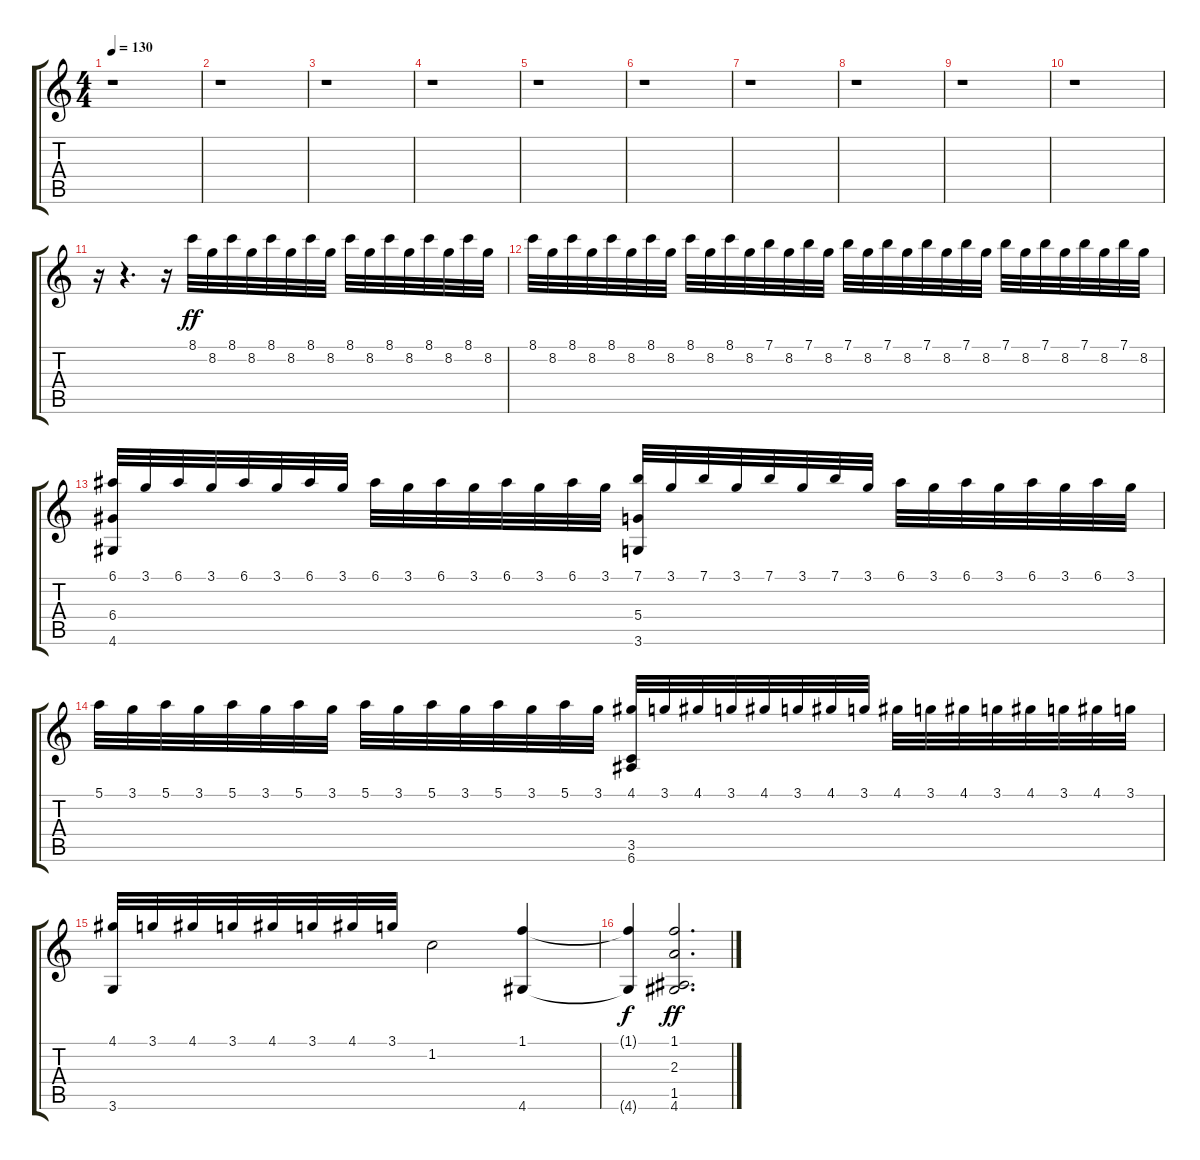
\track "" {instrument distortionguitar}
\staff {score tabs}
\tuning (E4 B3 G3 D3 A2 E2) {hide}
\ts (4 4)
\tempo 130
\clef g2
\ks c
r.1{dy f} |
r.1 |
r.1 |
r.1 |
r.1 |
r.1 |
r.1 |
r.1 |
r.1 |
r.1 |
r.16 r.4{d} r.16 8.1.32{dy ff} 8.2.32 8.1.32 8.2.32 8.1.32 8.2.32 8.1.32 8.2.32 8.1.32 8.2.32 8.1.32 8.2.32 8.1.32 8.2.32 8.1.32 8.2.32 |
8.1.32 8.2.32 8.1.32 8.2.32 8.1.32 8.2.32 8.1.32 8.2.32 8.1.32 8.2.32 8.1.32 8.2.32 7.1.32 8.2.32 7.1.32 8.2.32 7.1.32 8.2.32 7.1.32 8.2.32 7.1.32 8.2.32 7.1.32 8.2.32 7.1.32 8.2.32 7.1.32 8.2.32 7.1.32 8.2.32 7.1.32 8.2.32 |
(6.1 6.4 4.6).32 3.1.32 6.1.32 3.1.32 6.1.32 3.1.32 6.1.32 3.1.32 6.1.32 3.1.32 6.1.32 3.1.32 6.1.32 3.1.32 6.1.32 3.1.32 (7.1 5.4 3.6).32 3.1.32 7.1.32 3.1.32 7.1.32 3.1.32 7.1.32 3.1.32 6.1.32 3.1.32 6.1.32 3.1.32 6.1.32 3.1.32 6.1.32 3.1.32 |
5.1.32 3.1.32 5.1.32 3.1.32 5.1.32 3.1.32 5.1.32 3.1.32 5.1.32 3.1.32 5.1.32 3.1.32 5.1.32 3.1.32 5.1.32 3.1.32 (4.1 3.5 6.6).32 3.1.32 4.1.32 3.1.32 4.1.32 3.1.32 4.1.32 3.1.32 4.1.32 3.1.32 4.1.32 3.1.32 4.1.32 3.1.32 4.1.32 3.1.32 |
(4.1 3.6).32 3.1.32 4.1.32 3.1.32 4.1.32 3.1.32 4.1.32 3.1.32 1.2.2 (1.1 4.6).4 |
(1.1{t} 4.6{t}).4{dy f} (1.1 2.3 1.5 4.6).2{d dy ff}
